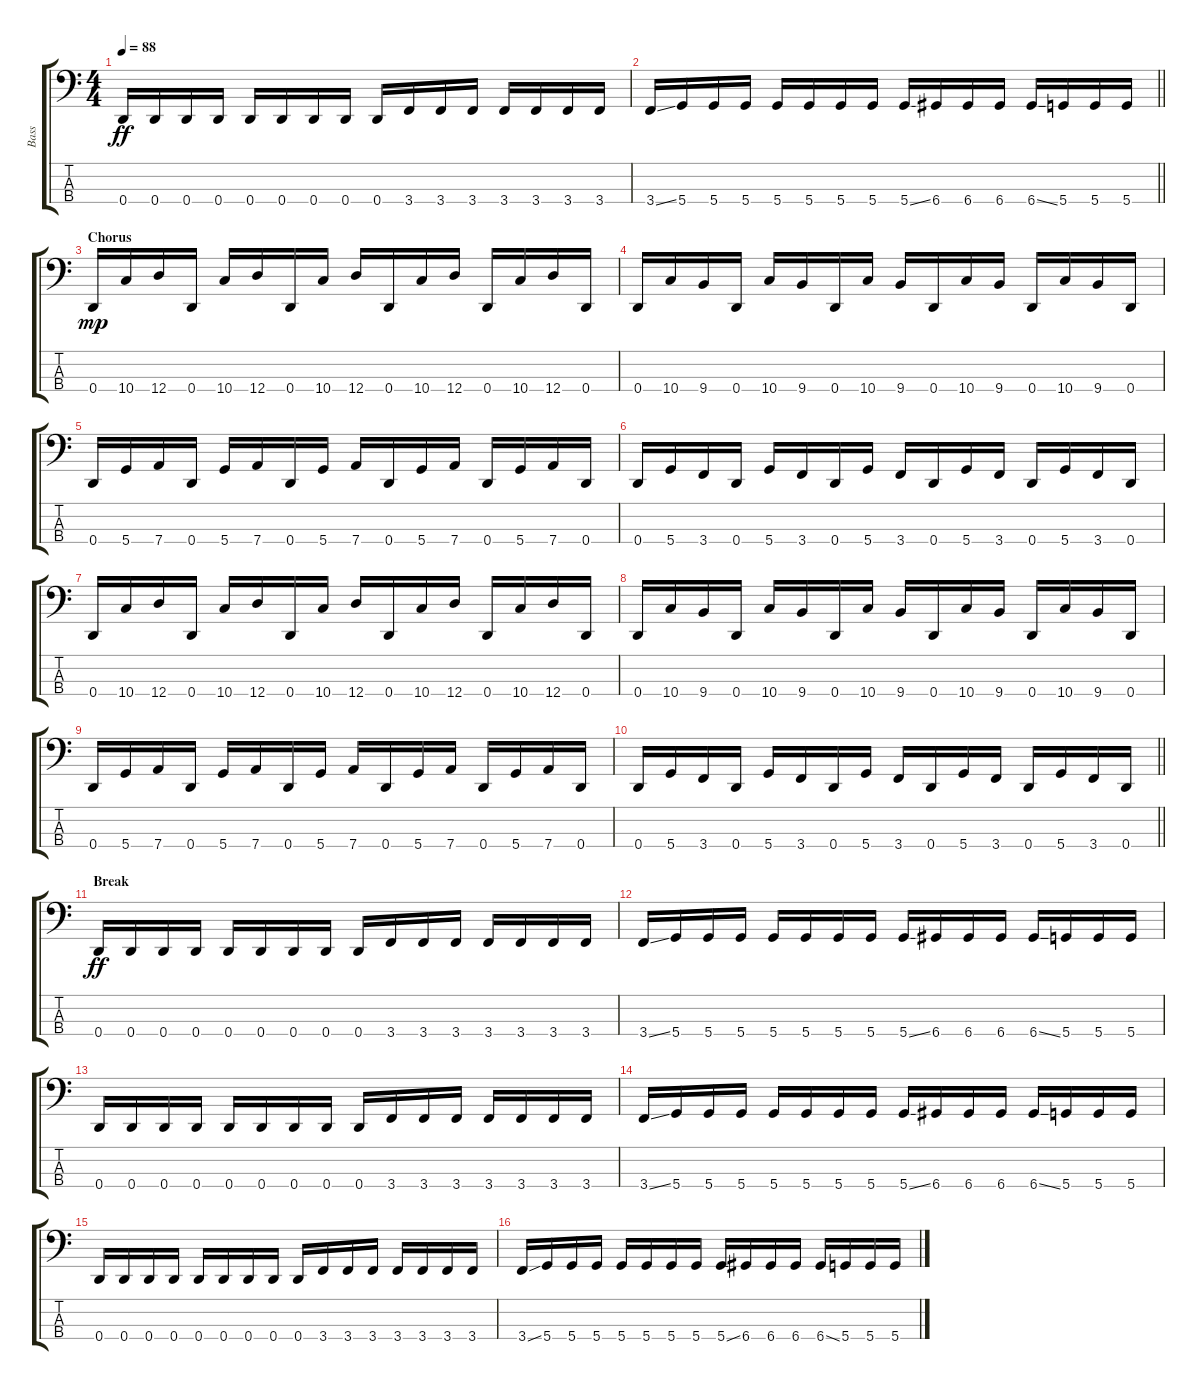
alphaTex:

\track ("Bass" "Bass") {instrument fretlessbass}
\staff {score tabs}
\tuning (G2 D2 A1 D1) {hide}
\ts (4 4)
\tempo 88
\clef f4
\ks c
0.4.16{dy ff} 0.4.16 0.4.16 0.4.16 0.4.16 0.4.16 0.4.16 0.4.16 0.4.16 3.4.16 3.4.16 3.4.16 3.4.16 3.4.16 3.4.16 3.4.16 |
\barLineRight lightlight
3.4{ss}.16 5.4.16 5.4.16 5.4.16 5.4.16 5.4.16 5.4.16 5.4.16 5.4{ss}.16 6.4.16 6.4.16 6.4.16 6.4{ss}.16 5.4.16 5.4.16 5.4.16 |
\section ("" "Chorus")
0.4.16{dy mp} 10.4.16 12.4.16 0.4.16 10.4.16 12.4.16 0.4.16 10.4.16 12.4.16 0.4.16 10.4.16 12.4.16 0.4.16 10.4.16 12.4.16 0.4.16 |
0.4.16 10.4.16 9.4.16 0.4.16 10.4.16 9.4.16 0.4.16 10.4.16 9.4.16 0.4.16 10.4.16 9.4.16 0.4.16 10.4.16 9.4.16 0.4.16 |
0.4.16 5.4.16 7.4.16 0.4.16 5.4.16 7.4.16 0.4.16 5.4.16 7.4.16 0.4.16 5.4.16 7.4.16 0.4.16 5.4.16 7.4.16 0.4.16 |
0.4.16 5.4.16 3.4.16 0.4.16 5.4.16 3.4.16 0.4.16 5.4.16 3.4.16 0.4.16 5.4.16 3.4.16 0.4.16 5.4.16 3.4.16 0.4.16 |
0.4.16 10.4.16 12.4.16 0.4.16 10.4.16 12.4.16 0.4.16 10.4.16 12.4.16 0.4.16 10.4.16 12.4.16 0.4.16 10.4.16 12.4.16 0.4.16 |
0.4.16 10.4.16 9.4.16 0.4.16 10.4.16 9.4.16 0.4.16 10.4.16 9.4.16 0.4.16 10.4.16 9.4.16 0.4.16 10.4.16 9.4.16 0.4.16 |
0.4.16 5.4.16 7.4.16 0.4.16 5.4.16 7.4.16 0.4.16 5.4.16 7.4.16 0.4.16 5.4.16 7.4.16 0.4.16 5.4.16 7.4.16 0.4.16 |
\barLineRight lightlight
0.4.16 5.4.16 3.4.16 0.4.16 5.4.16 3.4.16 0.4.16 5.4.16 3.4.16 0.4.16 5.4.16 3.4.16 0.4.16 5.4.16 3.4.16 0.4.16 |
\section ("" "Break")
0.4.16{dy ff} 0.4.16 0.4.16 0.4.16 0.4.16 0.4.16 0.4.16 0.4.16 0.4.16 3.4.16 3.4.16 3.4.16 3.4.16 3.4.16 3.4.16 3.4.16 |
3.4{ss}.16 5.4.16 5.4.16 5.4.16 5.4.16 5.4.16 5.4.16 5.4.16 5.4{ss}.16 6.4.16 6.4.16 6.4.16 6.4{ss}.16 5.4.16 5.4.16 5.4.16 |
0.4.16 0.4.16 0.4.16 0.4.16 0.4.16 0.4.16 0.4.16 0.4.16 0.4.16 3.4.16 3.4.16 3.4.16 3.4.16 3.4.16 3.4.16 3.4.16 |
3.4{ss}.16 5.4.16 5.4.16 5.4.16 5.4.16 5.4.16 5.4.16 5.4.16 5.4{ss}.16 6.4.16 6.4.16 6.4.16 6.4{ss}.16 5.4.16 5.4.16 5.4.16 |
0.4.16 0.4.16 0.4.16 0.4.16 0.4.16 0.4.16 0.4.16 0.4.16 0.4.16 3.4.16 3.4.16 3.4.16 3.4.16 3.4.16 3.4.16 3.4.16 |
3.4{ss}.16 5.4.16 5.4.16 5.4.16 5.4.16 5.4.16 5.4.16 5.4.16 5.4{ss}.16 6.4.16 6.4.16 6.4.16 6.4{ss}.16 5.4.16 5.4.16 5.4.16
